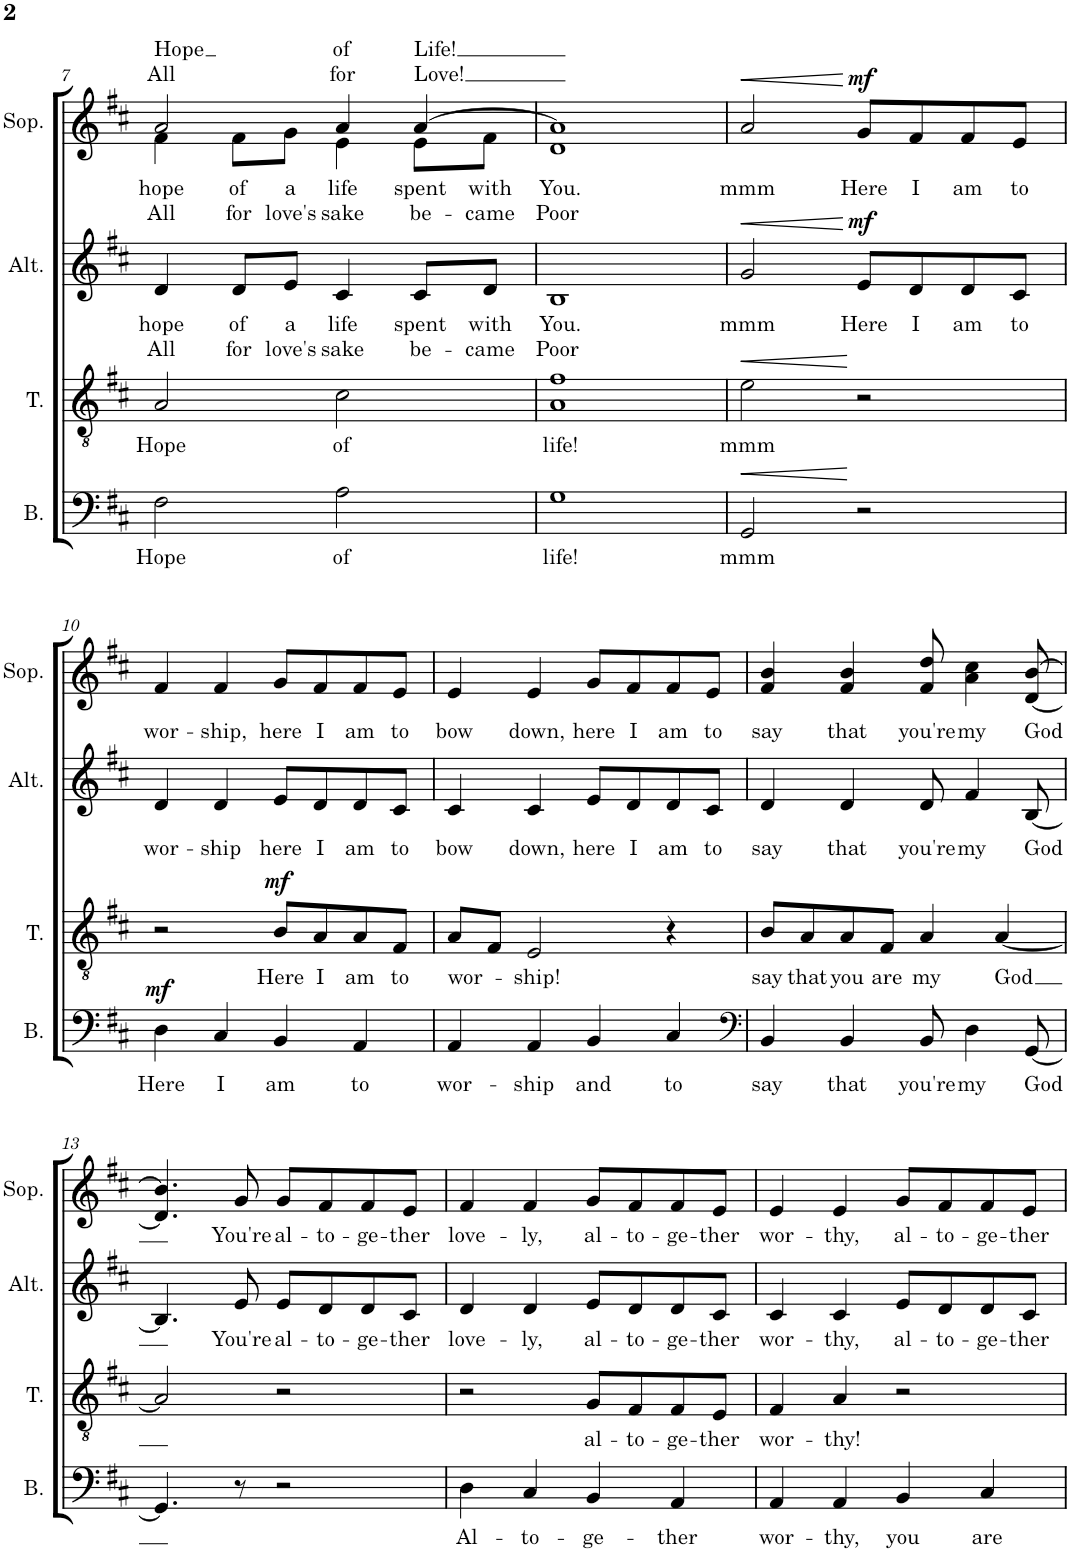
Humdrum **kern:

**kern	**text	**dynam	**kern	**text	**dynam	**kern	**text	**text	**dynam	**kern	**text	**text	**dynam
*part4	*part4	*part4	*part3	*part3	*part3	*part2	*part2	*part2	*part2	*part1	*part1	*part1	*part1
*staff4	*staff4	*staff4	*staff3	*staff3	*staff3	*staff2	*staff2	*staff2	*staff2	*staff1	*staff1	*staff1	*staff1
*I"Bass	*	*	*I"Tenor	*	*	*I"Alto	*	*	*	*I"Soprano	*	*	*
*I'B.	*	*	*I'T.	*	*	*I'Alt.	*	*	*	*I'Sop.	*	*	*
!!LO:PB:g=z
*clefF4	*	*	*clefGv2	*	*	*clefG2	*	*	*	*clefG2	*	*	*
*k[f#c#]	*	*	*k[f#c#]	*	*	*k[f#c#]	*	*	*	*k[f#c#]	*	*	*
*M4/4	*	*	*M4/4	*	*	*M4/4	*	*	*	*M4/4	*	*	*
=7	=7	=7	=7	=7	=7	=7	=7	=7	=7	=7	=7	=7	=7
!	!LO:LY:b	!	!	!LO:LY:b	!	!	!LO:LY:b	!LO:LY:b	!	!	!LO:LY:a	!LO:LY:a	!
*	*	*	*	*	*	*	*	*	*	*^	*	*	*
!	!	!	!	!	!	!	!	!	!	!	!	!LO:LY:b	!LO:LY:b	!
2F#\	Hope	.	2A/	Hope	.	4d/	hope	All	.	2a/	4f#\	hope	All	.
!	!	!	!	!	!	!	!LO:LY:b	!LO:LY:b	!	!	!	!LO:LY:b	!LO:LY:b	!
.	.	.	.	.	.	8d/L	of	for	.	.	8f#\L	of	for	.
!	!	!	!	!	!	!	!LO:LY:b	!LO:LY:b	!	!	!	!LO:LY:b	!LO:LY:b	!
.	.	.	.	.	.	8e/J	a	love's	.	.	8g\J	a	love's	.
!	!LO:LY:b	!	!	!LO:LY:b	!	!	!LO:LY:b	!LO:LY:b	!	!	!	!LO:LY:a	!LO:LY:a	!
!	!	!	!	!	!	!	!	!	!	!	!	!LO:LY:b	!LO:LY:b	!
2A\	of	.	2c#\	of	.	4c#/	life	sake	.	4a/	4e\	life	sake	.
!	!	!	!	!	!	!	!LO:LY:b	!LO:LY:b	!	!	!	!LO:LY:a	!LO:LY:a	!
!	!	!	!	!	!	!	!	!	!	!	!	!LO:LY:b	!LO:LY:b	!
.	.	.	.	.	.	8c#/L	spent	be-	.	[4a/	8e\L	spent	be-	.
!	!	!	!	!	!	!	!LO:LY:b	!LO:LY:b	!	!	!	!LO:LY:b	!LO:LY:b	!
.	.	.	.	.	.	8d/J	with	-came	.	.	8f#\J	with	-came	.
=8	=8	=8	=8	=8	=8	=8	=8	=8	=8	=8	=8	=8	=8	=8
!	!LO:LY:b	!	!	!LO:LY:b	!	!	!LO:LY:b	!LO:LY:b	!	!	!	!LO:LY:b	!LO:LY:b	!
*	*	*	*	*	*	*	*	*	*	*v	*v	*	*	*
1G	life!	.	1A 1f#	life!	.	1B	You.	Poor	.	1d 1a]	You.	Poor	.
=9	=9	=9	=9	=9	=9	=9	=9	=9	=9	=9	=9	=9	=9
!	!LO:LY:b	!LO:HP:b	!	!LO:LY:b	!LO:HP:b	!	!LO:LY:b	!	!LO:HP:b	!	!LO:LY:b	!	!LO:HP:b
2GG/	mmm	<	2e\	mmm	<	2g/	mmm	.	<	2a/	mmm	.	<
!	!	!	!	!	!	!	!LO:LY:b	!	!LO:DY:n=1:a	!	!LO:LY:b	!	!LO:DY:n=1:a
2r	.	[	2r	.	[	8e/L	Here	.	[ mf	8g/L	Here	.	[ mf
!	!	!	!	!	!	!	!LO:LY:b	!	!	!	!LO:LY:b	!	!
.	.	.	.	.	.	8d/	I	.	.	8f#/	I	.	.
!	!	!	!	!	!	!	!LO:LY:b	!	!	!	!LO:LY:b	!	!
.	.	.	.	.	.	8d/	am	.	.	8f#/	am	.	.
!	!	!	!	!	!	!	!LO:LY:b	!	!	!	!LO:LY:b	!	!
.	.	.	.	.	.	8c#/J	to	.	.	8e/J	to	.	.
!!LO:LB:g=z
=10	=10	=10	=10	=10	=10	=10	=10	=10	=10	=10	=10	=10	=10
!	!LO:LY:b	!LO:DY:a	!	!	!	!	!LO:LY:b	!	!	!	!LO:LY:b	!	!
4D\	Here	mf	2r	.	.	4d/	wor-	.	.	4f#/	wor-	.	.
!	!LO:LY:b	!	!	!	!	!	!LO:LY:b	!	!	!	!LO:LY:b	!	!
4C#/	I	.	.	.	.	4d/	-ship	.	.	4f#/	-ship,	.	.
!	!LO:LY:b	!	!	!LO:LY:b	!LO:DY:a	!	!LO:LY:b	!	!	!	!LO:LY:b	!	!
4BB/	am	.	8B/L	Here	mf	8e/L	here	.	.	8g/L	here	.	.
!	!	!	!	!LO:LY:b	!	!	!LO:LY:b	!	!	!	!LO:LY:b	!	!
.	.	.	8A/	I	.	8d/	I	.	.	8f#/	I	.	.
!	!LO:LY:b	!	!	!LO:LY:b	!	!	!LO:LY:b	!	!	!	!LO:LY:b	!	!
4AA/	to	.	8A/	am	.	8d/	am	.	.	8f#/	am	.	.
!	!	!	!	!LO:LY:b	!	!	!LO:LY:b	!	!	!	!LO:LY:b	!	!
.	.	.	8F#/J	to	.	8c#/J	to	.	.	8e/J	to	.	.
=11	=11	=11	=11	=11	=11	=11	=11	=11	=11	=11	=11	=11	=11
!	!LO:LY:b	!	!	!LO:LY:b	!	!	!LO:LY:b	!	!	!	!LO:LY:b	!	!
4AA/	wor-	.	8A/L	wor-	.	4c#/	bow	.	.	4e/	bow	.	.
.	.	.	8F#/J	.	.	.	.	.	.	.	.	.	.
!	!LO:LY:b	!	!	!LO:LY:b	!	!	!LO:LY:b	!	!	!	!LO:LY:b	!	!
4AA/	-ship	.	2E/	-ship!	.	4c#/	down,	.	.	4e/	down,	.	.
!	!LO:LY:b	!	!	!	!	!	!LO:LY:b	!	!	!	!LO:LY:b	!	!
4BB/	and	.	.	.	.	8e/L	here	.	.	8g/L	here	.	.
!	!	!	!	!	!	!	!LO:LY:b	!	!	!	!LO:LY:b	!	!
.	.	.	.	.	.	8d/	I	.	.	8f#/	I	.	.
!	!LO:LY:b	!	!	!	!	!	!LO:LY:b	!	!	!	!LO:LY:b	!	!
4C#/	to	.	4r	.	.	8d/	am	.	.	8f#/	am	.	.
!	!	!	!	!	!	!	!LO:LY:b	!	!	!	!LO:LY:b	!	!
.	.	.	.	.	.	8c#/J	to	.	.	8e/J	to	.	.
=12	=12	=12	=12	=12	=12	=12	=12	=12	=12	=12	=12	=12	=12
*clefF4	*	*	*	*	*	*	*	*	*	*	*	*	*
!	!LO:LY:b	!	!	!LO:LY:b	!	!	!LO:LY:b	!	!	!	!LO:LY:b	!	!
4BB/	say	.	8B/L	say	.	4d/	say	.	.	4f#/ 4b/	say	.	.
!	!	!	!	!LO:LY:b	!	!	!	!	!	!	!	!	!
.	.	.	8A/	that	.	.	.	.	.	.	.	.	.
!	!LO:LY:b	!	!	!LO:LY:b	!	!	!LO:LY:b	!	!	!	!LO:LY:b	!	!
4BB/	that	.	8A/	you	.	4d/	that	.	.	4f#/ 4b/	that	.	.
!	!	!	!	!LO:LY:b	!	!	!	!	!	!	!	!	!
.	.	.	8F#/J	are	.	.	.	.	.	.	.	.	.
!	!LO:LY:b	!	!	!LO:LY:b	!	!	!LO:LY:b	!	!	!	!LO:LY:b	!	!
8BB/	you're	.	4A/	my	.	8d/	you're	.	.	8f#/ 8dd/	you're	.	.
!	!LO:LY:b	!	!	!	!	!	!LO:LY:b	!	!	!	!LO:LY:b	!	!
4D\	my	.	.	.	.	4f#/	my	.	.	4a\ 4cc#\	my	.	.
!	!	!	!	!LO:LY:b	!	!	!	!	!	!	!	!	!
.	.	.	[4A/	God	.	.	.	.	.	.	.	.	.
!	!LO:LY:b	!	!	!	!	!	!LO:LY:b	!	!	!	!LO:LY:b	!	!
[8GG/	God	.	.	.	.	[8B/	God	.	.	[8d/ [8b/	God	.	.
!!LO:LB:g=z
=13	=13	=13	=13	=13	=13	=13	=13	=13	=13	=13	=13	=13	=13
4.GG/]	.	.	2A/]	.	.	4.B/]	.	.	.	4.d/] 4.b/]	.	.	.
!	!	!	!	!	!	!	!LO:LY:b	!	!	!	!LO:LY:b	!	!
8r	.	.	.	.	.	8e/	You're	.	.	8g/	You're	.	.
!	!	!	!	!	!	!	!LO:LY:b	!	!	!	!LO:LY:b	!	!
2r	.	.	2r	.	.	8e/L	al-	.	.	8g/L	al-	.	.
!	!	!	!	!	!	!	!LO:LY:b	!	!	!	!LO:LY:b	!	!
.	.	.	.	.	.	8d/	-to-	.	.	8f#/	-to-	.	.
!	!	!	!	!	!	!	!LO:LY:b	!	!	!	!LO:LY:b	!	!
.	.	.	.	.	.	8d/	-ge-	.	.	8f#/	-ge-	.	.
!	!	!	!	!	!	!	!LO:LY:b	!	!	!	!LO:LY:b	!	!
.	.	.	.	.	.	8c#/J	-ther	.	.	8e/J	-ther	.	.
=14	=14	=14	=14	=14	=14	=14	=14	=14	=14	=14	=14	=14	=14
!	!LO:LY:b	!	!	!	!	!	!LO:LY:b	!	!	!	!LO:LY:b	!	!
4D\	Al-	.	2r	.	.	4d/	love-	.	.	4f#/	love-	.	.
!	!LO:LY:b	!	!	!	!	!	!LO:LY:b	!	!	!	!LO:LY:b	!	!
4C#/	-to-	.	.	.	.	4d/	-ly,	.	.	4f#/	-ly,	.	.
!	!LO:LY:b	!	!	!LO:LY:b	!	!	!LO:LY:b	!	!	!	!LO:LY:b	!	!
4BB/	-ge-	.	8G/L	al-	.	8e/L	al-	.	.	8g/L	al-	.	.
!	!	!	!	!LO:LY:b	!	!	!LO:LY:b	!	!	!	!LO:LY:b	!	!
.	.	.	8F#/	-to-	.	8d/	-to-	.	.	8f#/	-to-	.	.
!	!LO:LY:b	!	!	!LO:LY:b	!	!	!LO:LY:b	!	!	!	!LO:LY:b	!	!
4AA/	-ther	.	8F#/	-ge-	.	8d/	-ge-	.	.	8f#/	-ge-	.	.
!	!	!	!	!LO:LY:b	!	!	!LO:LY:b	!	!	!	!LO:LY:b	!	!
.	.	.	8E/J	-ther	.	8c#/J	-ther	.	.	8e/J	-ther	.	.
=15	=15	=15	=15	=15	=15	=15	=15	=15	=15	=15	=15	=15	=15
!	!LO:LY:b	!	!	!LO:LY:b	!	!	!LO:LY:b	!	!	!	!LO:LY:b	!	!
4AA/	wor-	.	4F#/	wor-	.	4c#/	wor-	.	.	4e/	wor-	.	.
!	!LO:LY:b	!	!	!LO:LY:b	!	!	!LO:LY:b	!	!	!	!LO:LY:b	!	!
4AA/	-thy,	.	4A/	-thy!	.	4c#/	-thy,	.	.	4e/	-thy,	.	.
!	!LO:LY:b	!	!	!	!	!	!LO:LY:b	!	!	!	!LO:LY:b	!	!
4BB/	you	.	2r	.	.	8e/L	al-	.	.	8g/L	al-	.	.
!	!	!	!	!	!	!	!LO:LY:b	!	!	!	!LO:LY:b	!	!
.	.	.	.	.	.	8d/	-to-	.	.	8f#/	-to-	.	.
!	!LO:LY:b	!	!	!	!	!	!LO:LY:b	!	!	!	!LO:LY:b	!	!
4C#/	are	.	.	.	.	8d/	-ge-	.	.	8f#/	-ge-	.	.
!	!	!	!	!	!	!	!LO:LY:b	!	!	!	!LO:LY:b	!	!
.	.	.	.	.	.	8c#/J	-ther	.	.	8e/J	-ther	.	.
=	=	=	=	=	=	=	=	=	=	=	=	=	=
*-	*-	*-	*-	*-	*-	*-	*-	*-	*-	*-	*-	*-	*-
